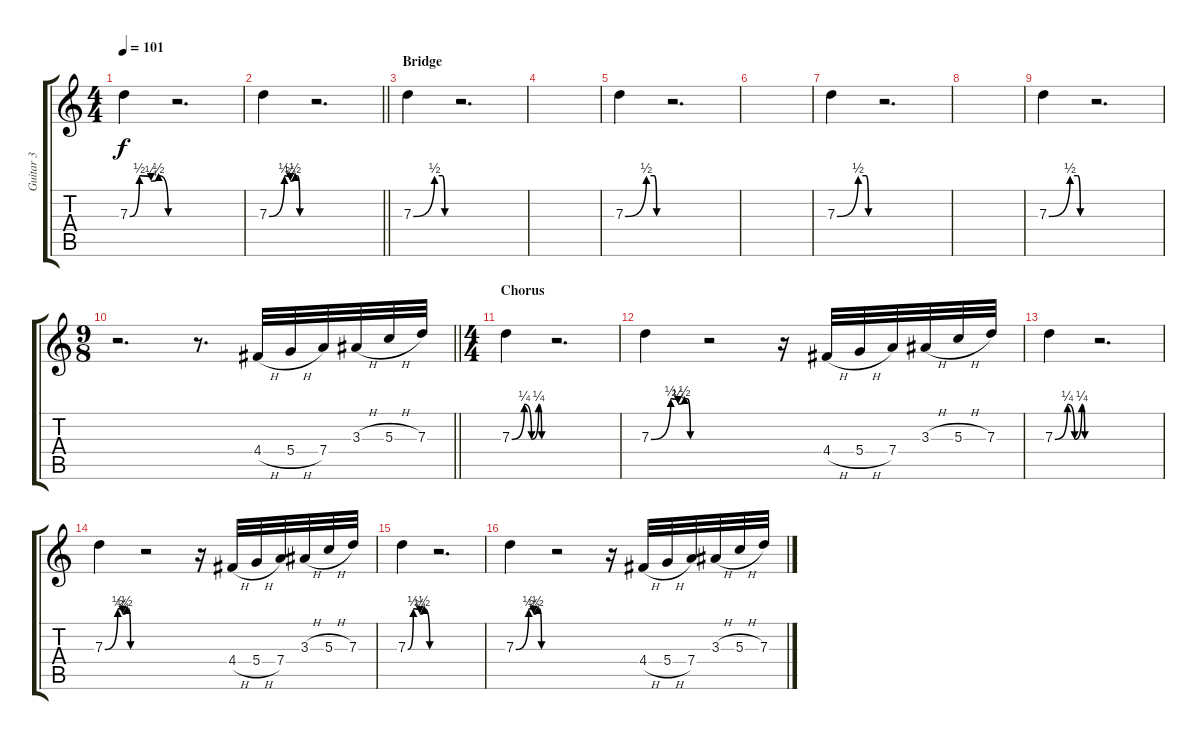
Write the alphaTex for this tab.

\track ("Guitar 3" "Guitar 3") {instrument distortionguitar}
\staff {score tabs}
\tuning (E4 B3 G3 D3 A2 D2) {hide}
\ts (4 4)
\tempo 101
\clef g2
\ks c
7.3{be (custom 0 0 15 2 33 1 45 2 60 0)}.4{dy f} r.2{d} |
\barLineRight lightlight
7.3{be (custom 0 0 24 2 33 1 41 2 44 2 48 0 60 0)}.4 r.2{d} |
\section ("" "Bridge")
7.3{be (custom 0 0 33 2 45 2 49 0 60 0)}.4 r.2{d} |
|
7.3{be (custom 0 0 33 2 45 2 49 0 60 0)}.4 r.2{d} |
|
7.3{be (custom 0 0 33 2 45 2 49 0 60 0)}.4 r.2{d} |
|
7.3{be (custom 0 0 33 2 45 2 49 0 60 0)}.4 r.2{d} |
\ts (9 8)
\barLineRight lightlight
r.2{d} r.8{d} 4.4{h}.32 5.4{h}.32 7.4.32 3.3{h}.32 5.3{h}.32 7.3.32 |
\ts (4 4)
\section ("" "Chorus")
7.3{be (custom 0 0 21 1 33 0 45 1 50 0 60 0)}.4 r.2{d} |
7.3{be (custom 0 0 24 2 33 1 41 2 44 2 48 0 60 0)}.4 r.2 r.16 4.4{h}.32 5.4{h}.32 7.4.32 3.3{h}.32 5.3{h}.32 7.3.32 |
7.3{be (custom 0 0 21 1 33 0 45 1 50 0 60 0)}.4 r.2{d} |
7.3{be (custom 0 0 24 2 33 1 41 2 44 2 48 0 60 0)}.4 r.2 r.16 4.4{h}.32 5.4{h}.32 7.4.32 3.3{h}.32 5.3{h}.32 7.3.32 |
7.3{be (custom 0 0 15 2 33 1 45 2 60 0)}.4 r.2{d} |
7.3{be (custom 0 0 24 2 33 1 41 2 44 2 48 0 60 0)}.4 r.2 r.16 4.4{h}.32 5.4{h}.32 7.4.32 3.3{h}.32 5.3{h}.32 7.3.32
